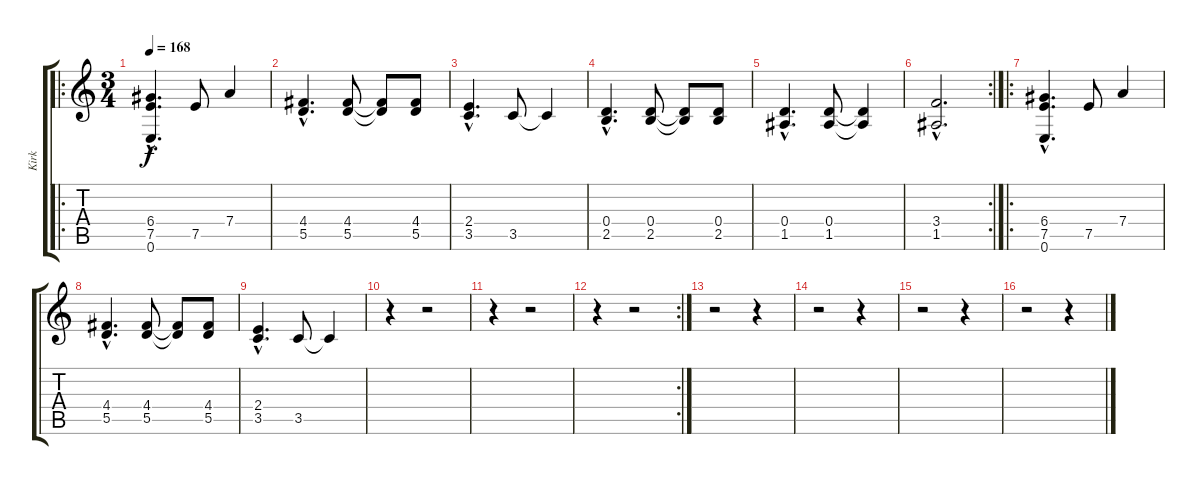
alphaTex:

\track ("Kirk" "Kirk") {instrument electricguitarclean}
\staff {score tabs}
\tuning (E4 B3 G3 D3 A2 E2) {hide}
\ro
\ts (3 4)
\tempo 168
\clef g2
\ks c
(6.4{hac} 7.5{hac} 0.6{hac}).4{d dy f instrument electricguitarclean} 7.5.8 7.4.4 |
(4.4{hac} 5.5{hac}).4{d} (4.4 5.5).8 (4.4{t} 5.5{t}).8 (4.4 5.5).8 |
(2.4{hac} 3.5{hac}).4{d} 3.5.8 3.5{t}.4 |
(0.4{hac} 2.5{hac}).4{d} (0.4 2.5).8 (0.4{t} 2.5{t}).8 (0.4 2.5).8 |
(0.4{hac} 1.5{hac}).4{d} (0.4 1.5).8 (0.4{t} 1.5{t}).4 |
\rc 2
(3.4{hac} 1.5{hac}).2{d} |
\ro
(6.4{hac} 7.5{hac} 0.6{hac}).4{d} 7.5.8 7.4.4 |
(4.4{hac} 5.5{hac}).4{d} (4.4 5.5).8 (4.4{t} 5.5{t}).8 (4.4 5.5).8 |
(2.4{hac} 3.5{hac}).4{d} 3.5.8 3.5{t}.4 |
r.4 r.2 |
r.4 r.2 |
\rc 2
r.4 r.2 |
r.2 r.4 |
r.2 r.4 |
r.2 r.4 |
r.2 r.4
